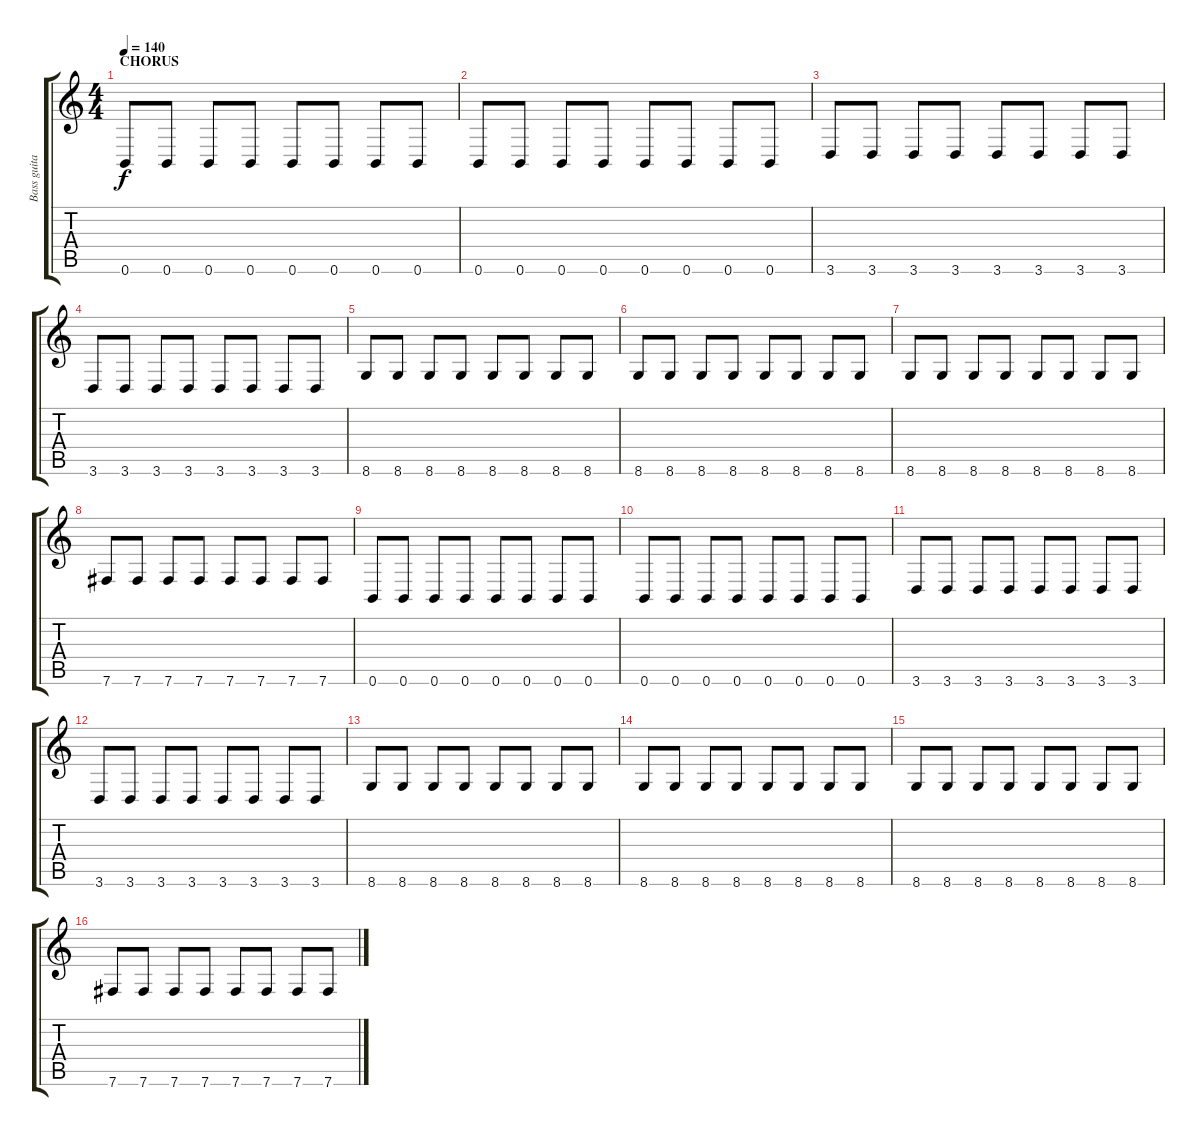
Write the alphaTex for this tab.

\track ("Bass guitar" "Bass guita") {instrument electricbasspick}
\staff {score tabs}
\tuning (Db4 Ab3 E3 B2 Gb2 B1) {hide}
\ts (4 4)
\section ("" "CHORUS")
\tempo 140
\clef g2
\ks c
0.6.8{dy f} 0.6.8 0.6.8 0.6.8 0.6.8 0.6.8 0.6.8 0.6.8 |
0.6.8 0.6.8 0.6.8 0.6.8 0.6.8 0.6.8 0.6.8 0.6.8 |
3.6.8 3.6.8 3.6.8 3.6.8 3.6.8 3.6.8 3.6.8 3.6.8 |
3.6.8 3.6.8 3.6.8 3.6.8 3.6.8 3.6.8 3.6.8 3.6.8 |
8.6.8 8.6.8 8.6.8 8.6.8 8.6.8 8.6.8 8.6.8 8.6.8 |
8.6.8 8.6.8 8.6.8 8.6.8 8.6.8 8.6.8 8.6.8 8.6.8 |
8.6.8 8.6.8 8.6.8 8.6.8 8.6.8 8.6.8 8.6.8 8.6.8 |
7.6.8 7.6.8 7.6.8 7.6.8 7.6.8 7.6.8 7.6.8 7.6.8 |
0.6.8 0.6.8 0.6.8 0.6.8 0.6.8 0.6.8 0.6.8 0.6.8 |
0.6.8 0.6.8 0.6.8 0.6.8 0.6.8 0.6.8 0.6.8 0.6.8 |
3.6.8 3.6.8 3.6.8 3.6.8 3.6.8 3.6.8 3.6.8 3.6.8 |
3.6.8 3.6.8 3.6.8 3.6.8 3.6.8 3.6.8 3.6.8 3.6.8 |
8.6.8 8.6.8 8.6.8 8.6.8 8.6.8 8.6.8 8.6.8 8.6.8 |
8.6.8 8.6.8 8.6.8 8.6.8 8.6.8 8.6.8 8.6.8 8.6.8 |
8.6.8 8.6.8 8.6.8 8.6.8 8.6.8 8.6.8 8.6.8 8.6.8 |
7.6.8 7.6.8 7.6.8 7.6.8 7.6.8 7.6.8 7.6.8 7.6.8
